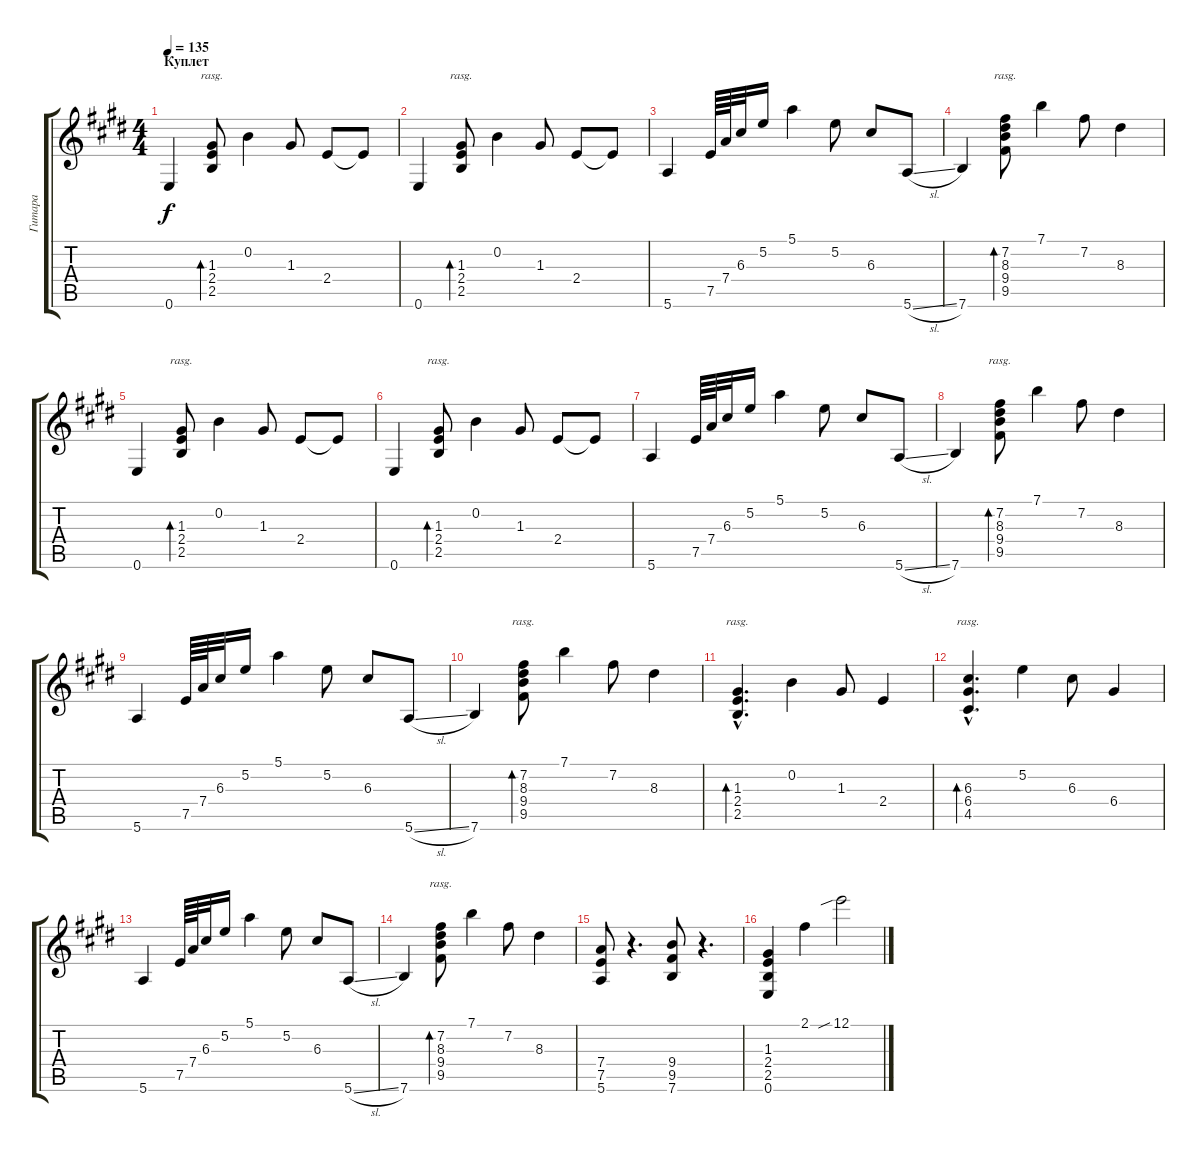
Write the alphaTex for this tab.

\track ("Гитара" "Гитара") {instrument electricguitarclean}
\staff {score tabs}
\tuning (E4 B3 G3 D3 A2 E2) {hide}
\ts (4 4)
\section ("" "Куплет")
\tempo 135
\clef g2
\ks e
0.6.4{dy f} (1.3 2.4 2.5).8{bd 240 rasg ii} 0.2.4 1.3.8 2.4.8 2.4{t}.8 |
0.6.4 (1.3 2.4 2.5).8{bd 240 rasg ii} 0.2.4 1.3.8 2.4.8 2.4{t}.8 |
5.6.4 7.5.64 7.4.64 6.3.32 5.2.16 5.1.4 5.2.8 6.3.8 5.6{sl}.8 |
7.6.4 (7.2 8.3 9.4 9.5).8{bd 240 rasg ii} 7.1.4 7.2.8 8.3.4 |
0.6.4 (1.3 2.4 2.5).8{bd 240 rasg ii} 0.2.4 1.3.8 2.4.8 2.4{t}.8 |
0.6.4 (1.3 2.4 2.5).8{bd 240 rasg ii} 0.2.4 1.3.8 2.4.8 2.4{t}.8 |
5.6.4 7.5.64 7.4.64 6.3.32 5.2.16 5.1.4 5.2.8 6.3.8 5.6{sl}.8 |
7.6.4 (7.2 8.3 9.4 9.5).8{bd 240 rasg ii} 7.1.4 7.2.8 8.3.4 |
5.6.4 7.5.64 7.4.64 6.3.32 5.2.16 5.1.4 5.2.8 6.3.8 5.6{sl}.8 |
7.6.4 (7.2 8.3 9.4 9.5).8{bd 240 rasg ii} 7.1.4 7.2.8 8.3.4 |
(1.3{hac} 2.4{hac} 2.5{hac}).4{d bd 120 rasg ii} 0.2.4 1.3.8 2.4.4 |
(6.3{hac} 6.4{hac} 4.5{hac}).4{d bd 120 rasg ii} 5.2.4 6.3.8 6.4.4 |
5.6.4 7.5.64 7.4.64 6.3.32 5.2.16 5.1.4 5.2.8 6.3.8 5.6{sl}.8 |
7.6.4 (7.2 8.3 9.4 9.5).8{bd 240 rasg ii} 7.1.4 7.2.8 8.3.4 |
(7.4 7.5 5.6).8 r.4{d} (9.4 9.5 7.6).8 r.4{d} |
(1.3 2.4 2.5 0.6).4 2.1.4 12.1{sib}.2
